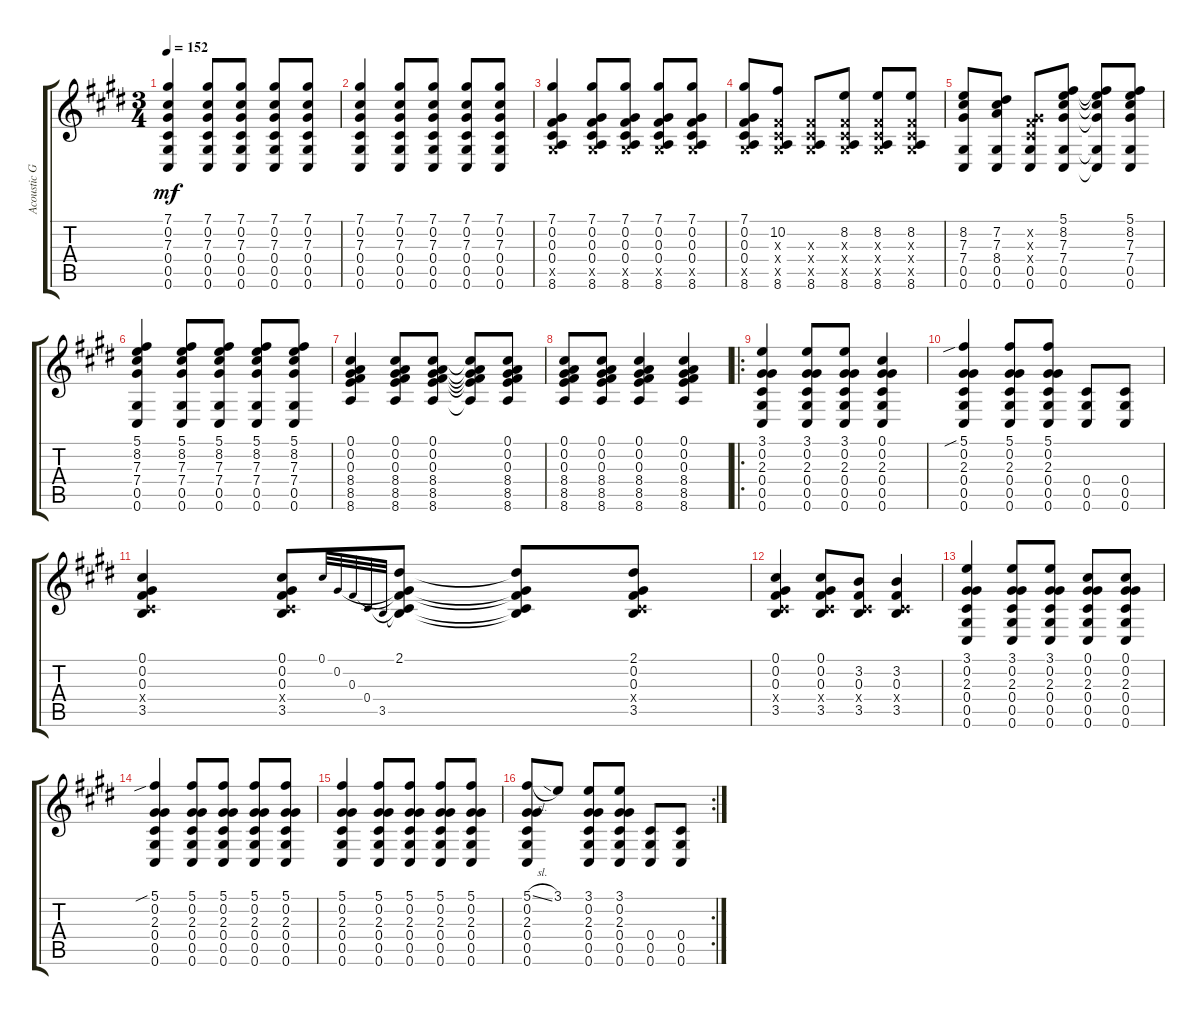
\track ("Acoustic Guitar" "Acoustic G") {instrument acousticguitarsteel}
\staff {score tabs}
\tuning (Db4 Ab3 Gb3 Db3 Ab2 Db2) {hide}
\ts (3 4)
\tempo 152
\clef g2
\ks c#minor
(7.1 0.2 7.3 0.4 0.5 0.6).4{dy mf} (7.1 0.2 7.3 0.4 0.5 0.6).8 (7.1 0.2 7.3 0.4 0.5 0.6).8 (7.1 0.2 7.3 0.4 0.5 0.6).8 (7.1 0.2 7.3 0.4 0.5 0.6).8 |
(7.1 0.2 7.3 0.4 0.5 0.6).4 (7.1 0.2 7.3 0.4 0.5 0.6).8 (7.1 0.2 7.3 0.4 0.5 0.6).8 (7.1 0.2 7.3 0.4 0.5 0.6).8 (7.1 0.2 7.3 0.4 0.5 0.6).8 |
(7.1 0.2 0.3 0.4 0.5{x} 8.6).4 (7.1 0.2 0.3 0.4 0.5{x} 8.6).8 (7.1 0.2 0.3 0.4 0.5{x} 8.6).8 (7.1 0.2 0.3 0.4 0.5{x} 8.6).8 (7.1 0.2 0.3 0.4 0.5{x} 8.6).8 |
(7.1 0.2 0.3 0.4 0.5{x} 8.6).8 (10.2 0.3{x} 0.4{x} 0.5{x} 8.6).8 (0.3{x} 0.4{x} 0.5{x} 8.6).8 (8.2 0.3{x} 0.4{x} 0.5{x} 8.6).8 (8.2 0.3{x} 0.4{x} 0.5{x} 8.6).8 (8.2 0.3{x} 0.4{x} 0.5{x} 8.6).8 |
(8.2 7.3 7.4 0.5 0.6).8 (7.2 7.3 8.4 0.5 0.6).8 (0.2{x} 0.3{x} 0.4{x} 0.5 0.6).8 (5.1 8.2 7.3 7.4 0.5 0.6).8 (5.1{t} 8.2{t} 7.3{t} 7.4{t} 0.5{t} 0.6{t}).8 (5.1 8.2 7.3 7.4 0.5 0.6).8 |
(5.1 8.2 7.3 7.4 0.5 0.6).4 (5.1 8.2 7.3 7.4 0.5 0.6).8 (5.1 8.2 7.3 7.4 0.5 0.6).8 (5.1 8.2 7.3 7.4 0.5 0.6).8 (5.1 8.2 7.3 7.4 0.5 0.6).8 |
(0.1 0.2 0.3 8.4 8.5 8.6).4 (0.1 0.2 0.3 8.4 8.5 8.6).8 (0.1 0.2 0.3 8.4 8.5 8.6).8 (0.1{t} 0.2{t} 0.3{t} 8.4{t} 8.5{t} 8.6{t}).8 (0.1 0.2 0.3 8.4 8.5 8.6).8 |
(0.1 0.2 0.3 8.4 8.5 8.6).8 (0.1 0.2 0.3 8.4 8.5 8.6).8 (0.1 0.2 0.3 8.4 8.5 8.6).4 (0.1 0.2 0.3 8.4 8.5 8.6).4 |
\ro
(3.1 0.2 2.3 0.4 0.5 0.6).4 (3.1 0.2 2.3 0.4 0.5 0.6).8 (3.1 0.2 2.3 0.4 0.5 0.6).8 (0.1 0.2 2.3 0.4 0.5 0.6).4 |
(5.1{sib} 0.2 2.3 0.4 0.5 0.6).4 (5.1 0.2 2.3 0.4 0.5 0.6).8 (5.1 0.2 2.3 0.4 0.5 0.6).8 (0.4 0.5 0.6).8 (0.4 0.5 0.6).8 |
(0.1 0.2 0.3 0.4{x} 3.5).4 (0.1 0.2 0.3 0.4{x} 3.5).8 0.1.32{gr onbeat} 0.2.32{gr onbeat} 0.3.32{gr onbeat} 0.4.32{gr onbeat} 3.5.32{gr onbeat} (2.1 0.2{t} 0.3{t} 0.4{t} 3.5{t}).8 (2.1{t} 0.2{t} 0.3{t} 0.4{t} 3.5{t}).8 (2.1 0.2 0.3 0.4{x} 3.5).8 |
(0.1 0.2 0.3 0.4{x} 3.5).4 (0.1 0.2 0.3 0.4{x} 3.5).8 (3.2 0.3 0.4{x} 3.5).8 (3.2 0.3 0.4{x} 3.5).4 |
(3.1 0.2 2.3 0.4 0.5 0.6).4 (3.1 0.2 2.3 0.4 0.5 0.6).8 (3.1 0.2 2.3 0.4 0.5 0.6).8 (0.1 0.2 2.3 0.4 0.5 0.6).8 (0.1 0.2 2.3 0.4 0.5 0.6).8 |
(5.1{sib} 0.2 2.3 0.4 0.5 0.6).4 (5.1 0.2 2.3 0.4 0.5 0.6).8 (5.1 0.2 2.3 0.4 0.5 0.6).8 (5.1 0.2 2.3 0.4 0.5 0.6).8 (5.1 0.2 2.3 0.4 0.5 0.6).8 |
(5.1 0.2 2.3 0.4 0.5 0.6).4 (5.1 0.2 2.3 0.4 0.5 0.6).8 (5.1 0.2 2.3 0.4 0.5 0.6).8 (5.1 0.2 2.3 0.4 0.5 0.6).8 (5.1 0.2 2.3 0.4 0.5 0.6).8 |
\rc 2
(5.1{sl} 0.2 2.3 0.4 0.5 0.6).8 3.1.8 (3.1 0.2 2.3 0.4 0.5 0.6).8 (3.1 0.2 2.3 0.4 0.5 0.6).8 (0.4 0.5 0.6).8 (0.4 0.5 0.6).8
